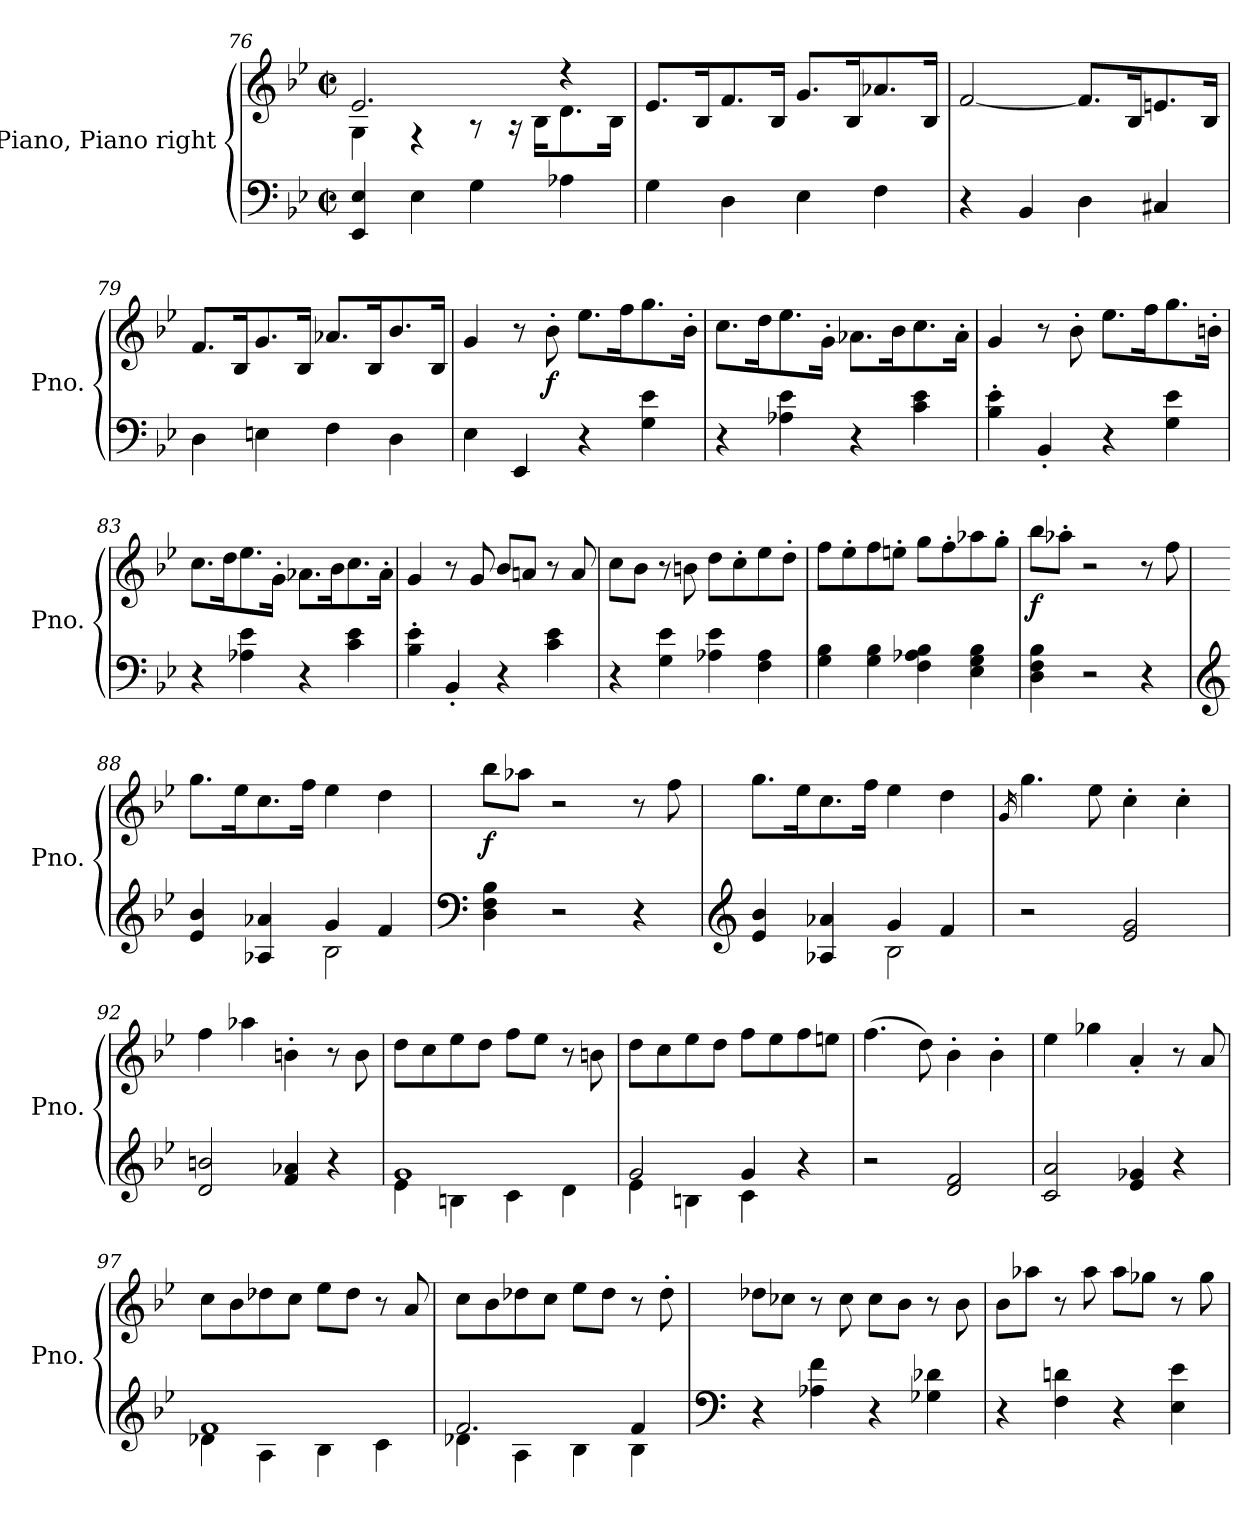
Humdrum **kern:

**kern	**kern	**dynam
*part1	*part1	*part1
*staff2	*staff1	*staff1/2
*I"Piano, Piano right	*	*
*I'Pno.	*	*
*clefF4	*clefG2	*
*k[b-e-]	*k[b-e-]	*
*M2/2	*M2/2	*
*met(c|)	*met(c|)	*
=76	=76	=76
*	*^	*
4EE-/ 4E-/	2.e-/	4G\	.
4E-\	.	4r	.
4G\	.	8r	.
.	.	16r	.
.	.	16B-\KL	.
4A-X\	4r	8.d\	.
.	.	16B-\Jk	.
*	*v	*v	*
=77	=77	=77
4G\	8.e-/L	.
.	16B-/K	.
4D\	8.f/	.
.	16B-/Jk	.
4E-\	8.g/L	.
.	16B-/K	.
4F\	8.a-X/	.
.	16B-/Jk	.
!!LO:LB:g=z
=78	=78	=78
4r	[2f/	.
4BB-/	.	.
4D\	8.f/L]	.
.	16B-/K	.
4C#X/	8.en/	.
.	16B-/Jk	.
=79	=79	=79
4D\	8.f/L	.
.	16B-/K	.
4En\	8.g/	.
.	16B-/Jk	.
4F\	8.a-X/L	.
.	16B-/K	.
4D\	8.b-/	.
.	16B-/Jk	.
=80	=80	=80
4E-\	4g/	.
4EE-/	8r	.
!	!	!LO:DY:b
.	8b-'\	f
4r	8.ee-\L	.
.	16ff\K	.
4G\ 4e-\	8.gg\	.
.	16b-'\Jk	.
=81	=81	=81
4r	8.cc\L	.
.	16dd\K	.
4A-X\ 4e-\	8.ee-\	.
.	16g'\Jk	.
4r	8.a-X\L	.
.	16b-\K	.
4c\ 4e-\	8.cc\	.
.	16a-'\Jk	.
!!LO:LB:g=z
=82	=82	=82
4B-\' 4e-\'	4g/	.
4BB-'/	8r	.
.	8b-'\	.
4r	8.ee-\L	.
.	16ff\K	.
4G\ 4e-\	8.gg\	.
.	16bn'\Jk	.
=83	=83	=83
4r	8.cc\L	.
.	16dd\K	.
4A-X\ 4e-\	8.ee-\	.
.	16g'\Jk	.
4r	8.a-X\L	.
.	16b-\K	.
4c\ 4e-\	8.cc\	.
.	16a-'\Jk	.
=84	=84	=84
4B-\' 4e-\'	4g/	.
4BB-'/	8r	.
.	8g/	.
4r	8b-/L	.
.	8an/J	.
4c\ 4e-\	8r	.
.	8a/	.
=85	=85	=85
4r	8cc\L	.
.	8b-\J	.
4G\ 4e-\	8r	.
.	8bn\	.
4A-X\ 4e-\	8dd\L	.
.	8cc'\	.
4F\ 4A-\	8ee-\	.
.	8dd'\J	.
!!LO:LB:g=z
=86	=86	=86
4G\ 4B-\	8ff\L	.
.	8ee-'\	.
4G\ 4B-\	8ff\	.
.	8een'\J	.
4F\ 4A-X\ 4B-\	8gg\L	.
.	8ff'\	.
4E-\ 4G\ 4B-\	8aa-X\	.
.	8gg'\J	.
=87	=87	=87
!	!	!LO:DY:b
4D\ 4F\ 4B-\	8bb-\L	f
.	8aa-X'\J	.
2r	2r	.
4r	8r	.
.	8ff\	.
=88	=88	=88
*clefG2	*	*
*^	*	*
4e-/ 4b-/	2ryy	8.gg\L	.
.	.	16ee-\K	.
4A-X/ 4a-X/	.	8.cc\	.
.	.	16ff\Jk	.
4g/	2B-\	4ee-\	.
4f/	.	4dd\	.
*v	*v	*	*
=89	=89	=89
*clefF4	*	*
!	!	!LO:DY:b
4D\ 4F\ 4B-\	8bb-\L	f
.	8aa-X\J	.
2r	2r	.
4r	8r	.
.	8ff\	.
!!LO:LB:g=z
=90	=90	=90
*clefG2	*	*
*^	*	*
4e-/ 4b-/	2ryy	8.gg\L	.
.	.	16ee-\K	.
4A-X/ 4a-X/	.	8.cc\	.
.	.	16ff\Jk	.
4g/	2B-\	4ee-\	.
4f/	.	4dd\	.
*v	*v	*	*
=91	=91	=91
.	16qg/	.
2r	4.gg\	.
.	8ee-\	.
2e-/ 2g/	4cc'\	.
.	4cc'\	.
=92	=92	=92
2d/ 2bn/	4ff\	.
.	4aa-X\	.
4f/ 4a-X/	4bn'\	.
4r	8r	.
.	8b\	.
=93	=93	=93
*^	*	*
1g	4e-\	8dd\L	.
.	.	8cc\	.
.	4Bn\	8ee-\	.
.	.	8dd\J	.
.	4c\	8ff\L	.
.	.	8ee-\J	.
.	4d\	8r	.
.	.	8bn\	.
!!LO:LB:g=z
=94	=94	=94	=94
2g/	4e-\	8dd\L	.
.	.	8cc\	.
.	4Bn\	8ee-\	.
.	.	8dd\J	.
4g/	4c\	8ff\L	.
.	.	8ee-\	.
4r	4ryy	8ff\	.
.	.	8een\J	.
*v	*v	*	*
=95	=95	=95
2r	(4.ff\	.
.	8dd\)	.
2d/ 2f/	4b-'\	.
.	4b-'\	.
=96	=96	=96
2c/ 2a/	4ee-\	.
.	4gg-X\	.
4e-/ 4g-X/	4a'/	.
4r	8r	.
.	8a/	.
=97	=97	=97
*^	*	*
1f	4d-X\	8cc\L	.
.	.	8b-\	.
.	4A\	8dd-X\	.
.	.	8cc\J	.
.	4B-\	8ee-\L	.
.	.	8dd-\J	.
.	4c\	8r	.
.	.	8a/	.
=98	=98	=98	=98
2.f/	4d-X\	8cc\L	.
.	.	8b-\	.
.	4A\	8dd-X\	.
.	.	8cc\J	.
.	4B-\	8ee-\L	.
.	.	8dd-\J	.
4f/	4B-\	8r	.
.	.	8dd-'\	.
*v	*v	*	*
!!LO:PB:g=z
=99	=99	=99
*clefF4	*	*
4r	8dd-X\L	.
.	8cc-X\J	.
4A-X\ 4f\	8r	.
.	8cc-\	.
4r	8cc-\L	.
.	8b-\J	.
4G-X\ 4d-X\	8r	.
.	8b-\	.
=100	=100	=100
4r	8b-\L	.
.	8aa-X\J	.
4F\ 4dn\	8r	.
.	8aa-\	.
4r	8aa-\L	.
.	8gg-X\J	.
4E-\ 4e-\	8r	.
.	8gg-\	.
=	=	=
*-	*-	*-
